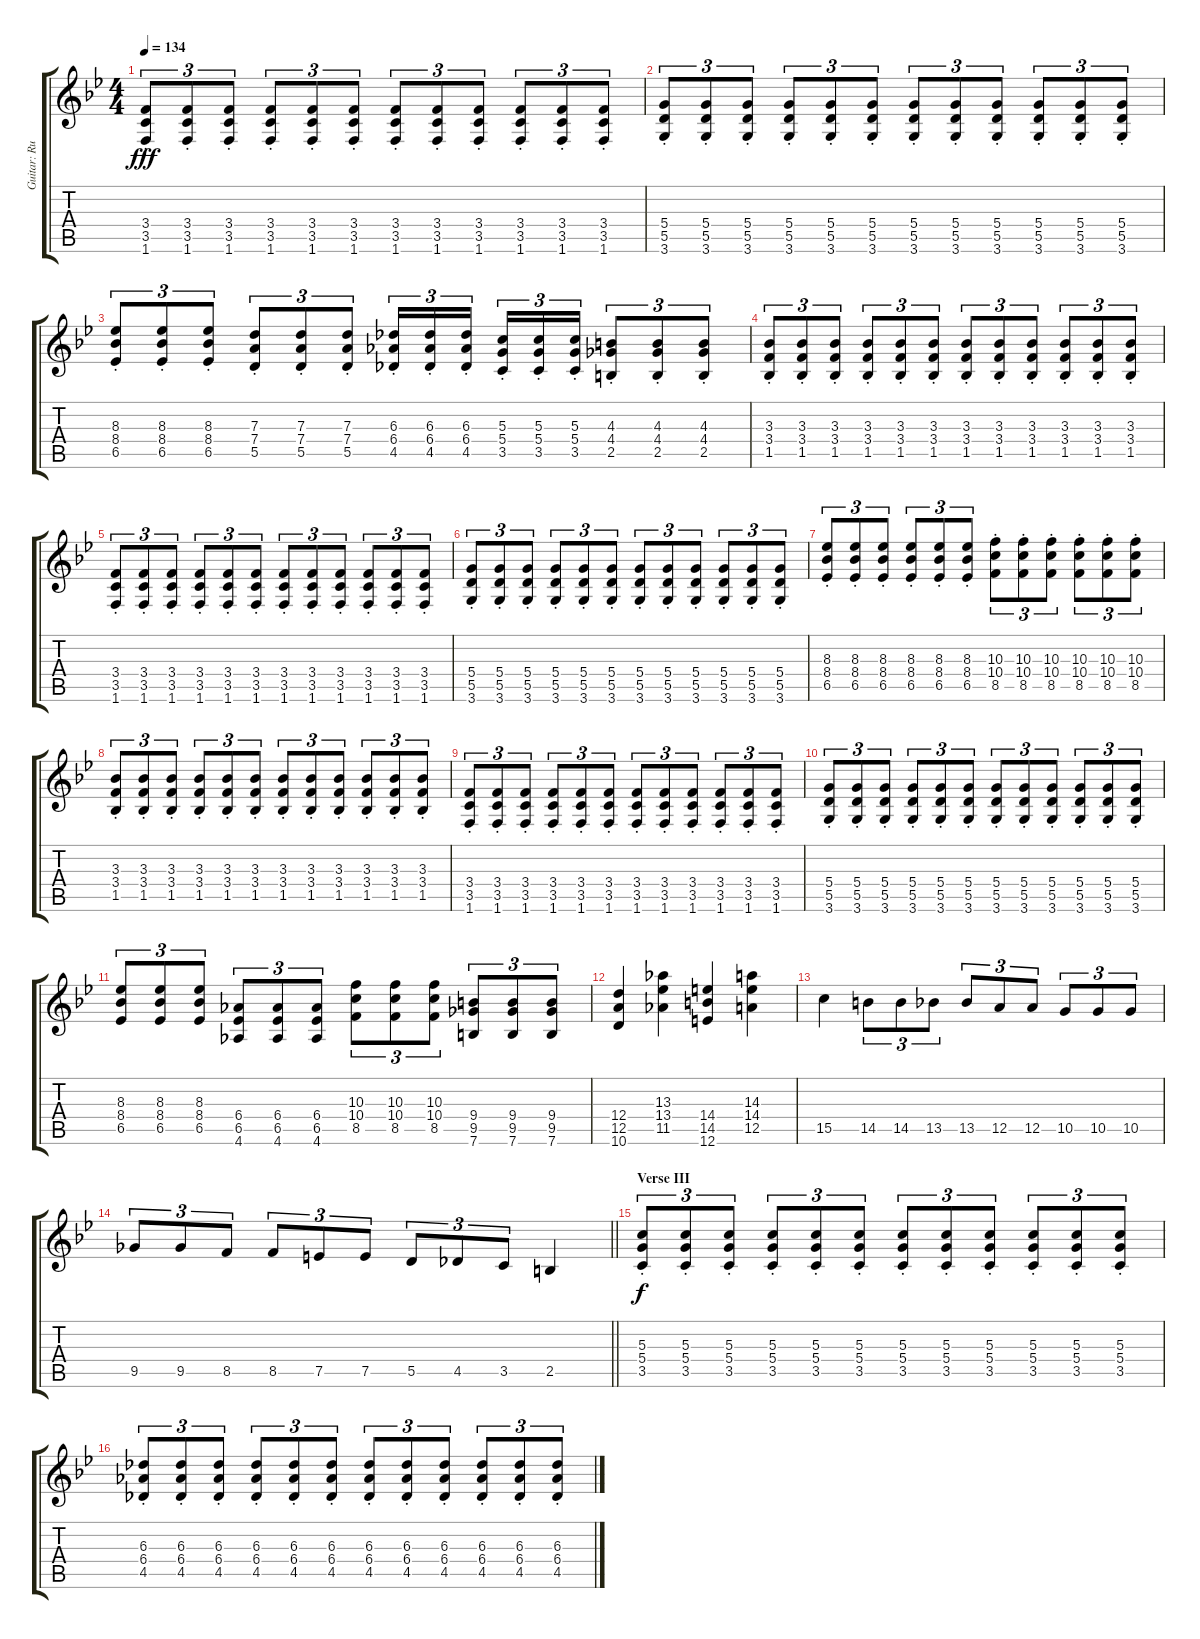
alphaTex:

\track ("Guitar: Rudolf" "Guitar: Ru") {instrument distortionguitar}
\staff {score tabs}
\tuning (E4 B3 G3 D3 A2 E2) {hide}
\ts (4 4)
\tempo 134
\clef g2
\ks bb
(3.4{st} 3.5{st} 1.6{st}).8{tu (3 2) dy fff} (3.4{st} 3.5{st} 1.6{st}).8{tu (3 2)} (3.4{st} 3.5{st} 1.6{st}).8{tu (3 2)} (3.4{st} 3.5{st} 1.6{st}).8{tu (3 2)} (3.4{st} 3.5{st} 1.6{st}).8{tu (3 2)} (3.4{st} 3.5{st} 1.6{st}).8{tu (3 2)} (3.4{st} 3.5{st} 1.6{st}).8{tu (3 2)} (3.4{st} 3.5{st} 1.6{st}).8{tu (3 2)} (3.4{st} 3.5{st} 1.6{st}).8{tu (3 2)} (3.4{st} 3.5{st} 1.6{st}).8{tu (3 2)} (3.4{st} 3.5{st} 1.6{st}).8{tu (3 2)} (3.4{st} 3.5{st} 1.6{st}).8{tu (3 2)} |
(5.4{st} 5.5{st} 3.6{st}).8{tu (3 2)} (5.4{st} 5.5{st} 3.6{st}).8{tu (3 2)} (5.4{st} 5.5{st} 3.6{st}).8{tu (3 2)} (5.4{st} 5.5{st} 3.6{st}).8{tu (3 2)} (5.4{st} 5.5{st} 3.6{st}).8{tu (3 2)} (5.4{st} 5.5{st} 3.6{st}).8{tu (3 2)} (5.4{st} 5.5{st} 3.6{st}).8{tu (3 2)} (5.4{st} 5.5{st} 3.6{st}).8{tu (3 2)} (5.4{st} 5.5{st} 3.6{st}).8{tu (3 2)} (5.4{st} 5.5{st} 3.6{st}).8{tu (3 2)} (5.4{st} 5.5{st} 3.6{st}).8{tu (3 2)} (5.4{st} 5.5{st} 3.6{st}).8{tu (3 2)} |
(8.3{st} 8.4{st} 6.5{st}).8{tu (3 2)} (8.3{st} 8.4{st} 6.5{st}).8{tu (3 2)} (8.3{st} 8.4{st} 6.5{st}).8{tu (3 2)} (7.3{st} 7.4{st} 5.5{st}).8{tu (3 2)} (7.3{st} 7.4{st} 5.5{st}).8{tu (3 2)} (7.3{st} 7.4{st} 5.5{st}).8{tu (3 2)} (6.3{st} 6.4{st} 4.5{st}).16{tu (3 2)} (6.3{st} 6.4{st} 4.5{st}).16{tu (3 2)} (6.3{st} 6.4{st} 4.5{st}).16{tu (3 2) beam splitsecondary} (5.3{st} 5.4{st} 3.5{st}).16{tu (3 2)} (5.3{st} 5.4{st} 3.5{st}).16{tu (3 2)} (5.3{st} 5.4{st} 3.5{st}).16{tu (3 2)} (4.3{st} 4.4{st} 2.5{st}).8{tu (3 2)} (4.3{st} 4.4{st} 2.5{st}).8{tu (3 2)} (4.3{st} 4.4{st} 2.5{st}).8{tu (3 2)} |
(3.3{st} 3.4{st} 1.5{st}).8{tu (3 2)} (3.3{st} 3.4{st} 1.5{st}).8{tu (3 2)} (3.3{st} 3.4{st} 1.5{st}).8{tu (3 2)} (3.3{st} 3.4{st} 1.5{st}).8{tu (3 2)} (3.3{st} 3.4{st} 1.5{st}).8{tu (3 2)} (3.3{st} 3.4{st} 1.5{st}).8{tu (3 2)} (3.3{st} 3.4{st} 1.5{st}).8{tu (3 2)} (3.3{st} 3.4{st} 1.5{st}).8{tu (3 2)} (3.3{st} 3.4{st} 1.5{st}).8{tu (3 2)} (3.3{st} 3.4{st} 1.5{st}).8{tu (3 2)} (3.3{st} 3.4{st} 1.5{st}).8{tu (3 2)} (3.3{st} 3.4{st} 1.5{st}).8{tu (3 2)} |
(3.4{st} 3.5{st} 1.6{st}).8{tu (3 2)} (3.4{st} 3.5{st} 1.6{st}).8{tu (3 2)} (3.4{st} 3.5{st} 1.6{st}).8{tu (3 2)} (3.4{st} 3.5{st} 1.6{st}).8{tu (3 2)} (3.4{st} 3.5{st} 1.6{st}).8{tu (3 2)} (3.4{st} 3.5{st} 1.6{st}).8{tu (3 2)} (3.4{st} 3.5{st} 1.6{st}).8{tu (3 2)} (3.4{st} 3.5{st} 1.6{st}).8{tu (3 2)} (3.4{st} 3.5{st} 1.6{st}).8{tu (3 2)} (3.4{st} 3.5{st} 1.6{st}).8{tu (3 2)} (3.4{st} 3.5{st} 1.6{st}).8{tu (3 2)} (3.4{st} 3.5{st} 1.6{st}).8{tu (3 2)} |
(5.4{st} 5.5{st} 3.6{st}).8{tu (3 2)} (5.4{st} 5.5{st} 3.6{st}).8{tu (3 2)} (5.4{st} 5.5{st} 3.6{st}).8{tu (3 2)} (5.4{st} 5.5{st} 3.6{st}).8{tu (3 2)} (5.4{st} 5.5{st} 3.6{st}).8{tu (3 2)} (5.4{st} 5.5{st} 3.6{st}).8{tu (3 2)} (5.4{st} 5.5{st} 3.6{st}).8{tu (3 2)} (5.4{st} 5.5{st} 3.6{st}).8{tu (3 2)} (5.4{st} 5.5{st} 3.6{st}).8{tu (3 2)} (5.4{st} 5.5{st} 3.6{st}).8{tu (3 2)} (5.4{st} 5.5{st} 3.6{st}).8{tu (3 2)} (5.4{st} 5.5{st} 3.6{st}).8{tu (3 2)} |
(8.3{st} 8.4{st} 6.5{st}).8{tu (3 2)} (8.3{st} 8.4{st} 6.5{st}).8{tu (3 2)} (8.3{st} 8.4{st} 6.5{st}).8{tu (3 2)} (8.3{st} 8.4{st} 6.5{st}).8{tu (3 2)} (8.3{st} 8.4{st} 6.5{st}).8{tu (3 2)} (8.3{st} 8.4{st} 6.5{st}).8{tu (3 2)} (10.3{st} 10.4{st} 8.5{st}).8{tu (3 2)} (10.3{st} 10.4{st} 8.5{st}).8{tu (3 2)} (10.3{st} 10.4{st} 8.5{st}).8{tu (3 2)} (10.3{st} 10.4{st} 8.5{st}).8{tu (3 2)} (10.3{st} 10.4{st} 8.5{st}).8{tu (3 2)} (10.3{st} 10.4{st} 8.5{st}).8{tu (3 2)} |
(3.3{st} 3.4{st} 1.5{st}).8{tu (3 2)} (3.3{st} 3.4{st} 1.5{st}).8{tu (3 2)} (3.3{st} 3.4{st} 1.5{st}).8{tu (3 2)} (3.3{st} 3.4{st} 1.5{st}).8{tu (3 2)} (3.3{st} 3.4{st} 1.5{st}).8{tu (3 2)} (3.3{st} 3.4{st} 1.5{st}).8{tu (3 2)} (3.3{st} 3.4{st} 1.5{st}).8{tu (3 2)} (3.3{st} 3.4{st} 1.5{st}).8{tu (3 2)} (3.3{st} 3.4{st} 1.5{st}).8{tu (3 2)} (3.3{st} 3.4{st} 1.5{st}).8{tu (3 2)} (3.3{st} 3.4{st} 1.5{st}).8{tu (3 2)} (3.3{st} 3.4{st} 1.5{st}).8{tu (3 2)} |
(3.4{st} 3.5{st} 1.6{st}).8{tu (3 2)} (3.4{st} 3.5{st} 1.6{st}).8{tu (3 2)} (3.4{st} 3.5{st} 1.6{st}).8{tu (3 2)} (3.4{st} 3.5{st} 1.6{st}).8{tu (3 2)} (3.4{st} 3.5{st} 1.6{st}).8{tu (3 2)} (3.4{st} 3.5{st} 1.6{st}).8{tu (3 2)} (3.4{st} 3.5{st} 1.6{st}).8{tu (3 2)} (3.4{st} 3.5{st} 1.6{st}).8{tu (3 2)} (3.4{st} 3.5{st} 1.6{st}).8{tu (3 2)} (3.4{st} 3.5{st} 1.6{st}).8{tu (3 2)} (3.4{st} 3.5{st} 1.6{st}).8{tu (3 2)} (3.4{st} 3.5{st} 1.6{st}).8{tu (3 2)} |
(5.4{st} 5.5{st} 3.6{st}).8{tu (3 2)} (5.4{st} 5.5{st} 3.6{st}).8{tu (3 2)} (5.4{st} 5.5{st} 3.6{st}).8{tu (3 2)} (5.4{st} 5.5{st} 3.6{st}).8{tu (3 2)} (5.4{st} 5.5{st} 3.6{st}).8{tu (3 2)} (5.4{st} 5.5{st} 3.6{st}).8{tu (3 2)} (5.4{st} 5.5{st} 3.6{st}).8{tu (3 2)} (5.4{st} 5.5{st} 3.6{st}).8{tu (3 2)} (5.4{st} 5.5{st} 3.6{st}).8{tu (3 2)} (5.4{st} 5.5{st} 3.6{st}).8{tu (3 2)} (5.4{st} 5.5{st} 3.6{st}).8{tu (3 2)} (5.4{st} 5.5{st} 3.6{st}).8{tu (3 2)} |
(8.3 8.4 6.5).8{tu (3 2)} (8.3 8.4 6.5).8{tu (3 2)} (8.3 8.4 6.5).8{tu (3 2)} (6.4 6.5 4.6).8{tu (3 2)} (6.4 6.5 4.6).8{tu (3 2)} (6.4 6.5 4.6).8{tu (3 2)} (10.3 10.4 8.5).8{tu (3 2)} (10.3 10.4 8.5).8{tu (3 2)} (10.3 10.4 8.5).8{tu (3 2)} (9.4 9.5 7.6).8{tu (3 2)} (9.4 9.5 7.6).8{tu (3 2)} (9.4 9.5 7.6).8{tu (3 2)} |
(12.4 12.5 10.6).4 (13.3 13.4 11.5).4 (14.4 14.5 12.6).4 (14.3 14.4 12.5).4 |
15.5.4 14.5.8{tu (3 2)} 14.5.8{tu (3 2)} 13.5.8{tu (3 2)} 13.5.8{tu (3 2)} 12.5.8{tu (3 2)} 12.5.8{tu (3 2)} 10.5.8{tu (3 2)} 10.5.8{tu (3 2)} 10.5.8{tu (3 2)} |
\barLineRight lightlight
9.5.8{tu (3 2)} 9.5.8{tu (3 2)} 8.5.8{tu (3 2)} 8.5.8{tu (3 2)} 7.5.8{tu (3 2)} 7.5.8{tu (3 2)} 5.5.8{tu (3 2)} 4.5.8{tu (3 2)} 3.5.8{tu (3 2)} 2.5.4 |
\section ("" "Verse III")
(5.3{st} 5.4{st} 3.5{st}).8{tu (3 2) dy f} (5.3{st} 5.4{st} 3.5{st}).8{tu (3 2)} (5.3{st} 5.4{st} 3.5{st}).8{tu (3 2)} (5.3{st} 5.4{st} 3.5{st}).8{tu (3 2)} (5.3{st} 5.4{st} 3.5{st}).8{tu (3 2)} (5.3{st} 5.4{st} 3.5{st}).8{tu (3 2)} (5.3{st} 5.4{st} 3.5{st}).8{tu (3 2)} (5.3{st} 5.4{st} 3.5{st}).8{tu (3 2)} (5.3{st} 5.4{st} 3.5{st}).8{tu (3 2)} (5.3{st} 5.4{st} 3.5{st}).8{tu (3 2)} (5.3{st} 5.4{st} 3.5{st}).8{tu (3 2)} (5.3{st} 5.4{st} 3.5{st}).8{tu (3 2)} |
(6.3{st} 6.4{st} 4.5{st}).8{tu (3 2)} (6.3{st} 6.4{st} 4.5{st}).8{tu (3 2)} (6.3{st} 6.4{st} 4.5{st}).8{tu (3 2)} (6.3{st} 6.4{st} 4.5{st}).8{tu (3 2)} (6.3{st} 6.4{st} 4.5{st}).8{tu (3 2)} (6.3{st} 6.4{st} 4.5{st}).8{tu (3 2)} (6.3{st} 6.4{st} 4.5{st}).8{tu (3 2)} (6.3{st} 6.4{st} 4.5{st}).8{tu (3 2)} (6.3{st} 6.4{st} 4.5{st}).8{tu (3 2)} (6.3{st} 6.4{st} 4.5{st}).8{tu (3 2)} (6.3{st} 6.4{st} 4.5{st}).8{tu (3 2)} (6.3{st} 6.4{st} 4.5{st}).8{tu (3 2)}
